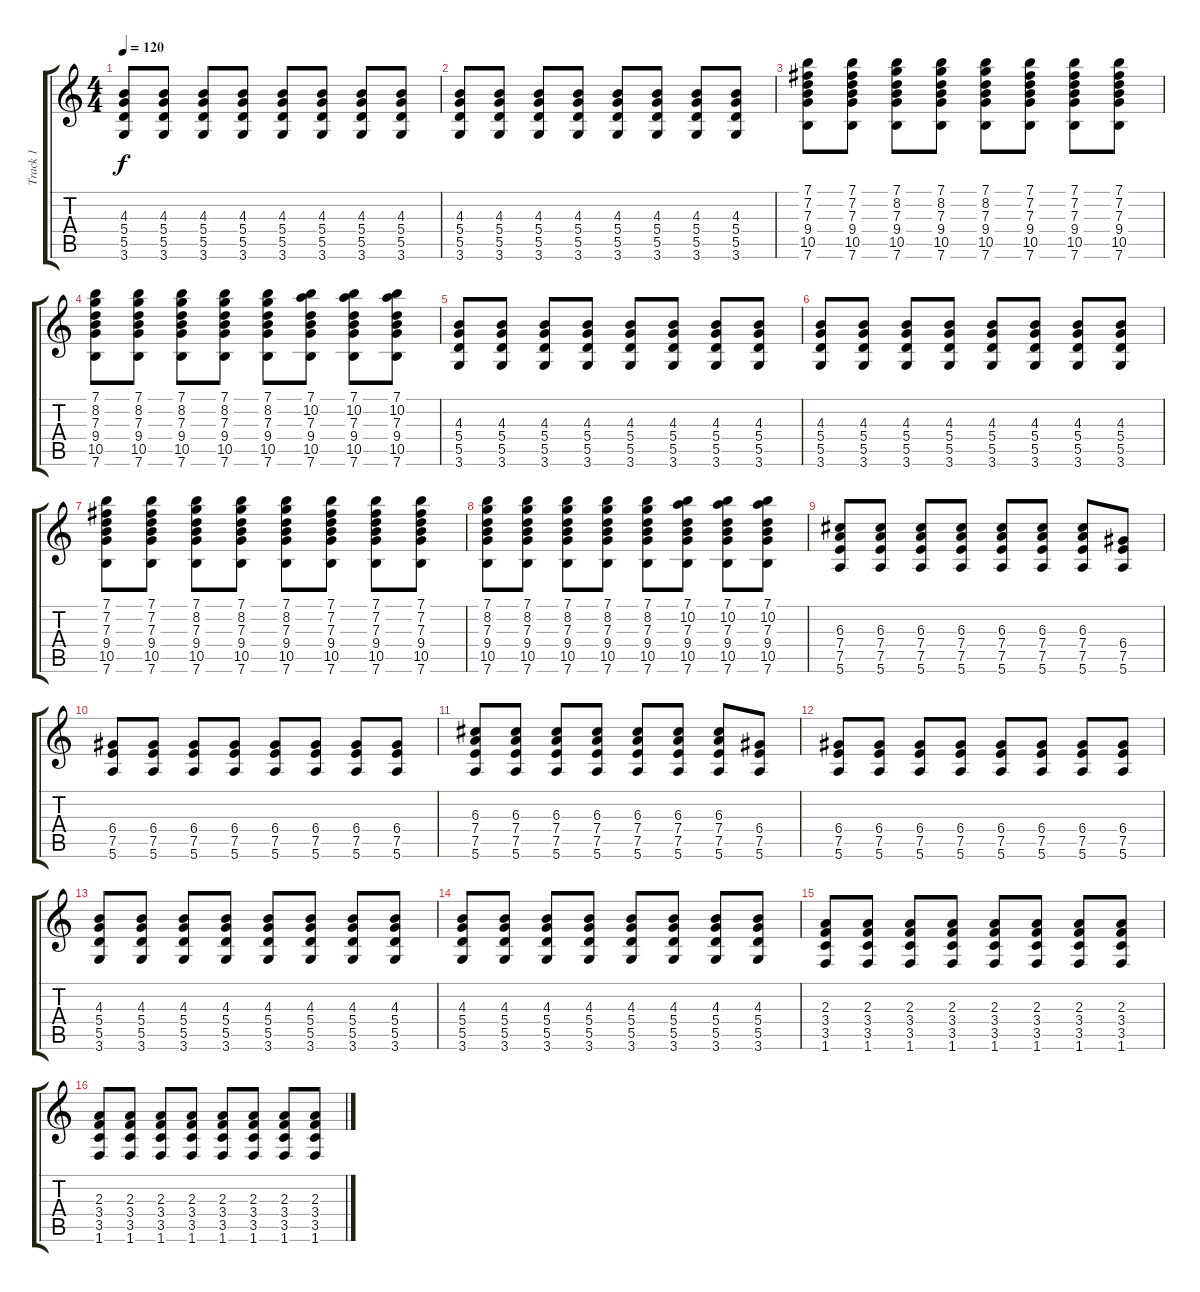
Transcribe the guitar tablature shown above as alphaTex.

\track ("Track 1" "Track 1") {instrument acousticguitarsteel}
\staff {score tabs}
\tuning (E4 B3 G3 D3 A2 E2) {hide}
\ts (4 4)
\tempo 120
\clef g2
\ks c
(4.3 5.4 5.5 3.6).8{dy f} (4.3 5.4 5.5 3.6).8 (4.3 5.4 5.5 3.6).8 (4.3 5.4 5.5 3.6).8 (4.3 5.4 5.5 3.6).8 (4.3 5.4 5.5 3.6).8 (4.3 5.4 5.5 3.6).8 (4.3 5.4 5.5 3.6).8 |
(4.3 5.4 5.5 3.6).8 (4.3 5.4 5.5 3.6).8 (4.3 5.4 5.5 3.6).8 (4.3 5.4 5.5 3.6).8 (4.3 5.4 5.5 3.6).8 (4.3 5.4 5.5 3.6).8 (4.3 5.4 5.5 3.6).8 (4.3 5.4 5.5 3.6).8 |
(7.1 7.2 7.3 9.4 10.5 7.6).8 (7.1 7.2 7.3 9.4 10.5 7.6).8 (7.1 8.2 7.3 9.4 10.5 7.6).8 (7.1 8.2 7.3 9.4 10.5 7.6).8 (7.1 8.2 7.3 9.4 10.5 7.6).8 (7.1 7.2 7.3 9.4 10.5 7.6).8 (7.1 7.2 7.3 9.4 10.5 7.6).8 (7.1 7.2 7.3 9.4 10.5 7.6).8 |
(7.1 8.2 7.3 9.4 10.5 7.6).8 (7.1 8.2 7.3 9.4 10.5 7.6).8 (7.1 8.2 7.3 9.4 10.5 7.6).8 (7.1 8.2 7.3 9.4 10.5 7.6).8 (7.1 8.2 7.3 9.4 10.5 7.6).8 (7.1 10.2 7.3 9.4 10.5 7.6).8 (7.1 10.2 7.3 9.4 10.5 7.6).8 (7.1 10.2 7.3 9.4 10.5 7.6).8 |
(4.3 5.4 5.5 3.6).8 (4.3 5.4 5.5 3.6).8 (4.3 5.4 5.5 3.6).8 (4.3 5.4 5.5 3.6).8 (4.3 5.4 5.5 3.6).8 (4.3 5.4 5.5 3.6).8 (4.3 5.4 5.5 3.6).8 (4.3 5.4 5.5 3.6).8 |
(4.3 5.4 5.5 3.6).8 (4.3 5.4 5.5 3.6).8 (4.3 5.4 5.5 3.6).8 (4.3 5.4 5.5 3.6).8 (4.3 5.4 5.5 3.6).8 (4.3 5.4 5.5 3.6).8 (4.3 5.4 5.5 3.6).8 (4.3 5.4 5.5 3.6).8 |
(7.1 7.2 7.3 9.4 10.5 7.6).8 (7.1 7.2 7.3 9.4 10.5 7.6).8 (7.1 8.2 7.3 9.4 10.5 7.6).8 (7.1 8.2 7.3 9.4 10.5 7.6).8 (7.1 8.2 7.3 9.4 10.5 7.6).8 (7.1 7.2 7.3 9.4 10.5 7.6).8 (7.1 7.2 7.3 9.4 10.5 7.6).8 (7.1 7.2 7.3 9.4 10.5 7.6).8 |
(7.1 8.2 7.3 9.4 10.5 7.6).8 (7.1 8.2 7.3 9.4 10.5 7.6).8 (7.1 8.2 7.3 9.4 10.5 7.6).8 (7.1 8.2 7.3 9.4 10.5 7.6).8 (7.1 8.2 7.3 9.4 10.5 7.6).8 (7.1 10.2 7.3 9.4 10.5 7.6).8 (7.1 10.2 7.3 9.4 10.5 7.6).8 (7.1 10.2 7.3 9.4 10.5 7.6).8 |
(6.3 7.4 7.5 5.6).8 (6.3 7.4 7.5 5.6).8 (6.3 7.4 7.5 5.6).8 (6.3 7.4 7.5 5.6).8 (6.3 7.4 7.5 5.6).8 (6.3 7.4 7.5 5.6).8 (6.3 7.4 7.5 5.6).8 (6.4 7.5 5.6).8 |
(6.4 7.5 5.6).8 (6.4 7.5 5.6).8 (6.4 7.5 5.6).8 (6.4 7.5 5.6).8 (6.4 7.5 5.6).8 (6.4 7.5 5.6).8 (6.4 7.5 5.6).8 (6.4 7.5 5.6).8 |
(6.3 7.4 7.5 5.6).8 (6.3 7.4 7.5 5.6).8 (6.3 7.4 7.5 5.6).8 (6.3 7.4 7.5 5.6).8 (6.3 7.4 7.5 5.6).8 (6.3 7.4 7.5 5.6).8 (6.3 7.4 7.5 5.6).8 (6.4 7.5 5.6).8 |
(6.4 7.5 5.6).8 (6.4 7.5 5.6).8 (6.4 7.5 5.6).8 (6.4 7.5 5.6).8 (6.4 7.5 5.6).8 (6.4 7.5 5.6).8 (6.4 7.5 5.6).8 (6.4 7.5 5.6).8 |
(4.3 5.4 5.5 3.6).8 (4.3 5.4 5.5 3.6).8 (4.3 5.4 5.5 3.6).8 (4.3 5.4 5.5 3.6).8 (4.3 5.4 5.5 3.6).8 (4.3 5.4 5.5 3.6).8 (4.3 5.4 5.5 3.6).8 (4.3 5.4 5.5 3.6).8 |
(4.3 5.4 5.5 3.6).8 (4.3 5.4 5.5 3.6).8 (4.3 5.4 5.5 3.6).8 (4.3 5.4 5.5 3.6).8 (4.3 5.4 5.5 3.6).8 (4.3 5.4 5.5 3.6).8 (4.3 5.4 5.5 3.6).8 (4.3 5.4 5.5 3.6).8 |
(2.3 3.4 3.5 1.6).8 (2.3 3.4 3.5 1.6).8 (2.3 3.4 3.5 1.6).8 (2.3 3.4 3.5 1.6).8 (2.3 3.4 3.5 1.6).8 (2.3 3.4 3.5 1.6).8 (2.3 3.4 3.5 1.6).8 (2.3 3.4 3.5 1.6).8 |
(2.3 3.4 3.5 1.6).8 (2.3 3.4 3.5 1.6).8 (2.3 3.4 3.5 1.6).8 (2.3 3.4 3.5 1.6).8 (2.3 3.4 3.5 1.6).8 (2.3 3.4 3.5 1.6).8 (2.3 3.4 3.5 1.6).8 (2.3 3.4 3.5 1.6).8
